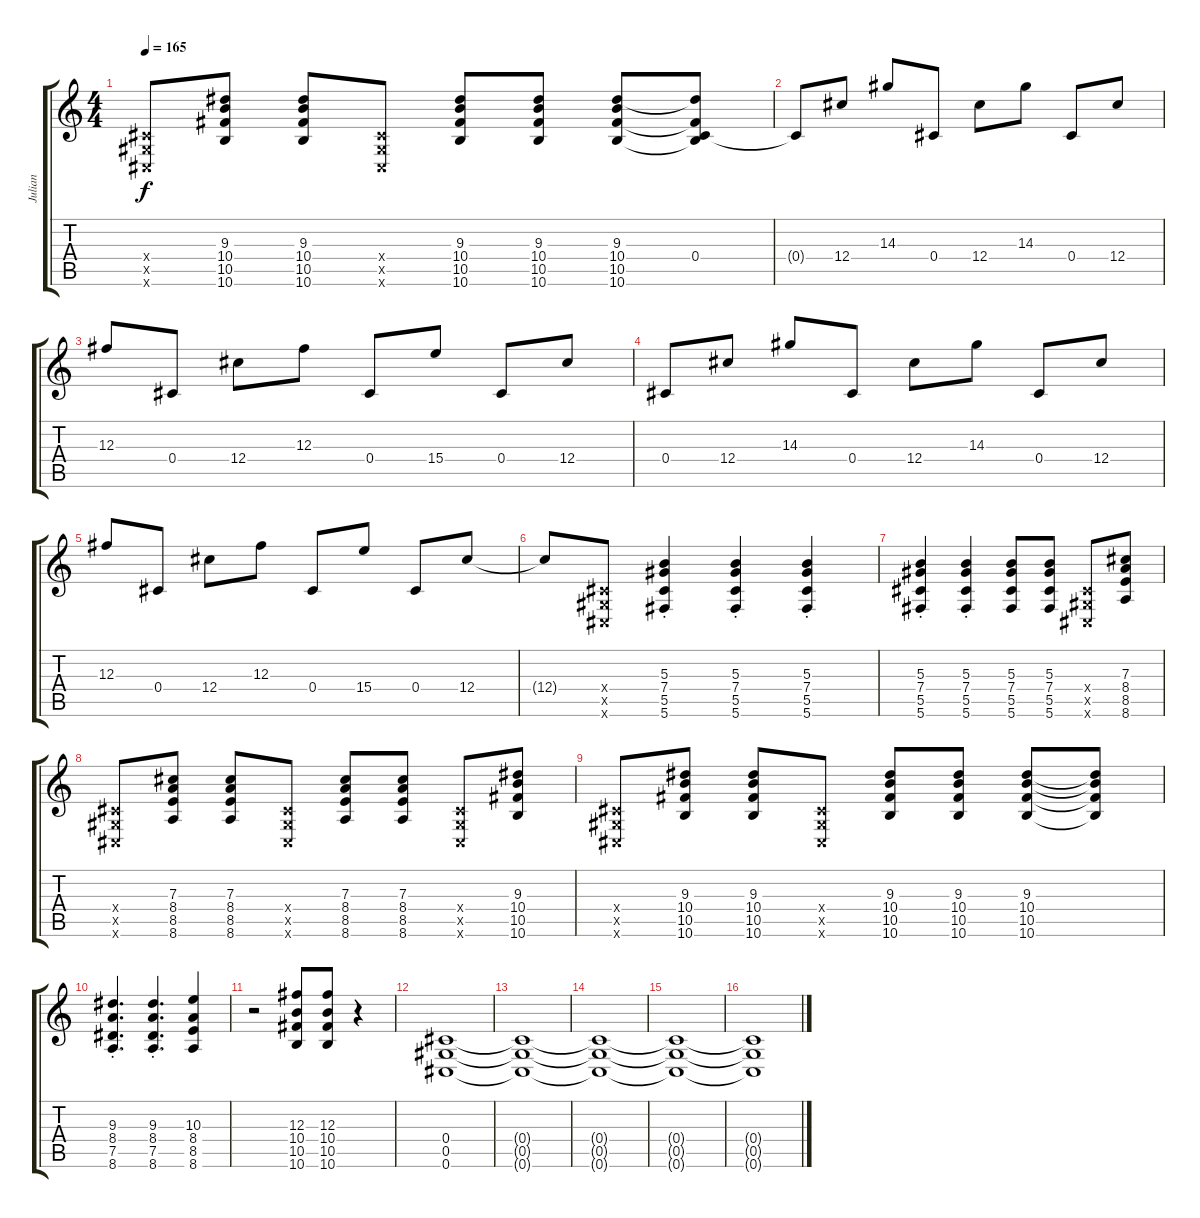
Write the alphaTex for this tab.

\track ("Julian" "Julian") {instrument overdrivenguitar}
\staff {score tabs}
\tuning (Eb4 Bb3 Gb3 Db3 Ab2 Db2) {hide}
\ts (4 4)
\tempo 165
\clef g2
\ks c
(0.4{x} 0.5{x} 0.6{x}).8{dy f} (9.3 10.4 10.5 10.6).8 (9.3 10.4 10.5 10.6).8 (0.4{x} 0.5{x} 0.6{x}).8 (9.3 10.4 10.5 10.6).8 (9.3 10.4 10.5 10.6).8 (9.3 10.4 10.5 10.6).8 (9.3{t} 0.4 10.5{t} 10.6{t}).8 |
0.4{t}.8 12.4.8 14.3.8 0.4.8 12.4.8 14.3.8 0.4.8 12.4.8 |
12.3.8 0.4.8 12.4.8 12.3.8 0.4.8 15.4.8 0.4.8 12.4.8 |
0.4.8 12.4.8 14.3.8 0.4.8 12.4.8 14.3.8 0.4.8 12.4.8 |
12.3.8 0.4.8 12.4.8 12.3.8 0.4.8 15.4.8 0.4.8 12.4.8 |
12.4{t}.8 (0.4{x} 0.5{x} 0.6{x}).8 (5.3{st} 7.4{st} 5.5{st} 5.6{st}).4 (5.3{st} 7.4{st} 5.5{st} 5.6{st}).4 (5.3{st} 7.4{st} 5.5{st} 5.6{st}).4 |
(5.3{st} 7.4{st} 5.5{st} 5.6{st}).4 (5.3{st} 7.4{st} 5.5{st} 5.6{st}).4 (5.3 7.4 5.5 5.6).8 (5.3 7.4 5.5 5.6).8 (0.4{x} 0.5{x} 0.6{x}).8 (7.3 8.4 8.5 8.6).8 |
(0.4{x} 0.5{x} 0.6{x}).8 (7.3 8.4 8.5 8.6).8 (7.3 8.4 8.5 8.6).8 (0.4{x} 0.5{x} 0.6{x}).8 (7.3 8.4 8.5 8.6).8 (7.3 8.4 8.5 8.6).8 (0.4{x} 0.5{x} 0.6{x}).8 (9.3 10.4 10.5 10.6).8 |
(0.4{x} 0.5{x} 0.6{x}).8 (9.3 10.4 10.5 10.6).8 (9.3 10.4 10.5 10.6).8 (0.4{x} 0.5{x} 0.6{x}).8 (9.3 10.4 10.5 10.6).8 (9.3 10.4 10.5 10.6).8 (9.3 10.4 10.5 10.6).8 (9.3{t} 10.4{t} 10.5{t} 10.6{t}).8 |
(9.3{st} 8.4{st} 7.5{st} 8.6{st}).4{d} (9.3{st} 8.4{st} 7.5{st} 8.6{st}).4{d} (10.3 8.4 8.5 8.6).4 |
r.2 (12.3 10.4 10.5 10.6).8 (12.3 10.4 10.5 10.6).8 r.4 |
(0.4 0.5 0.6).1 |
(0.4{t} 0.5{t} 0.6{t}).1 |
(0.4{t} 0.5{t} 0.6{t}).1 |
(0.4{t} 0.5{t} 0.6{t}).1 |
(0.4{t} 0.5{t} 0.6{t}).1
